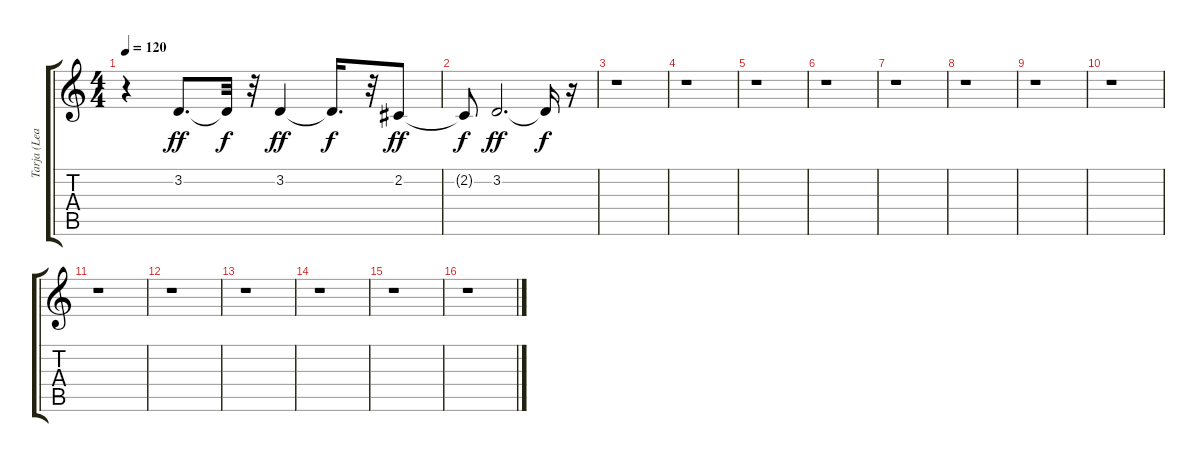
\track ("Tarja (Lead Vocals)" "Tarja (Lea") {instrument lead6voice}
\staff {score tabs}
\tuning (E4 B3 G3 D3 A2 E2) {hide}
\ts (4 4)
\tempo 120
\clef g2
\ks c
r.4{dy f} 3.2.8{d dy ff} 3.2{t}.32{dy f} r.32 3.2.4{dy ff} 3.2{t}.16{d dy f} r.32 2.2.8{dy ff} |
2.2{t}.8{dy f} 3.2.2{d dy ff} 3.2{t}.16{dy f} r.16 |
r.1 |
r.1 |
r.1 |
r.1 |
r.1 |
r.1 |
r.1 |
r.1 |
r.1 |
r.1 |
r.1 |
r.1 |
r.1 |
r.1
